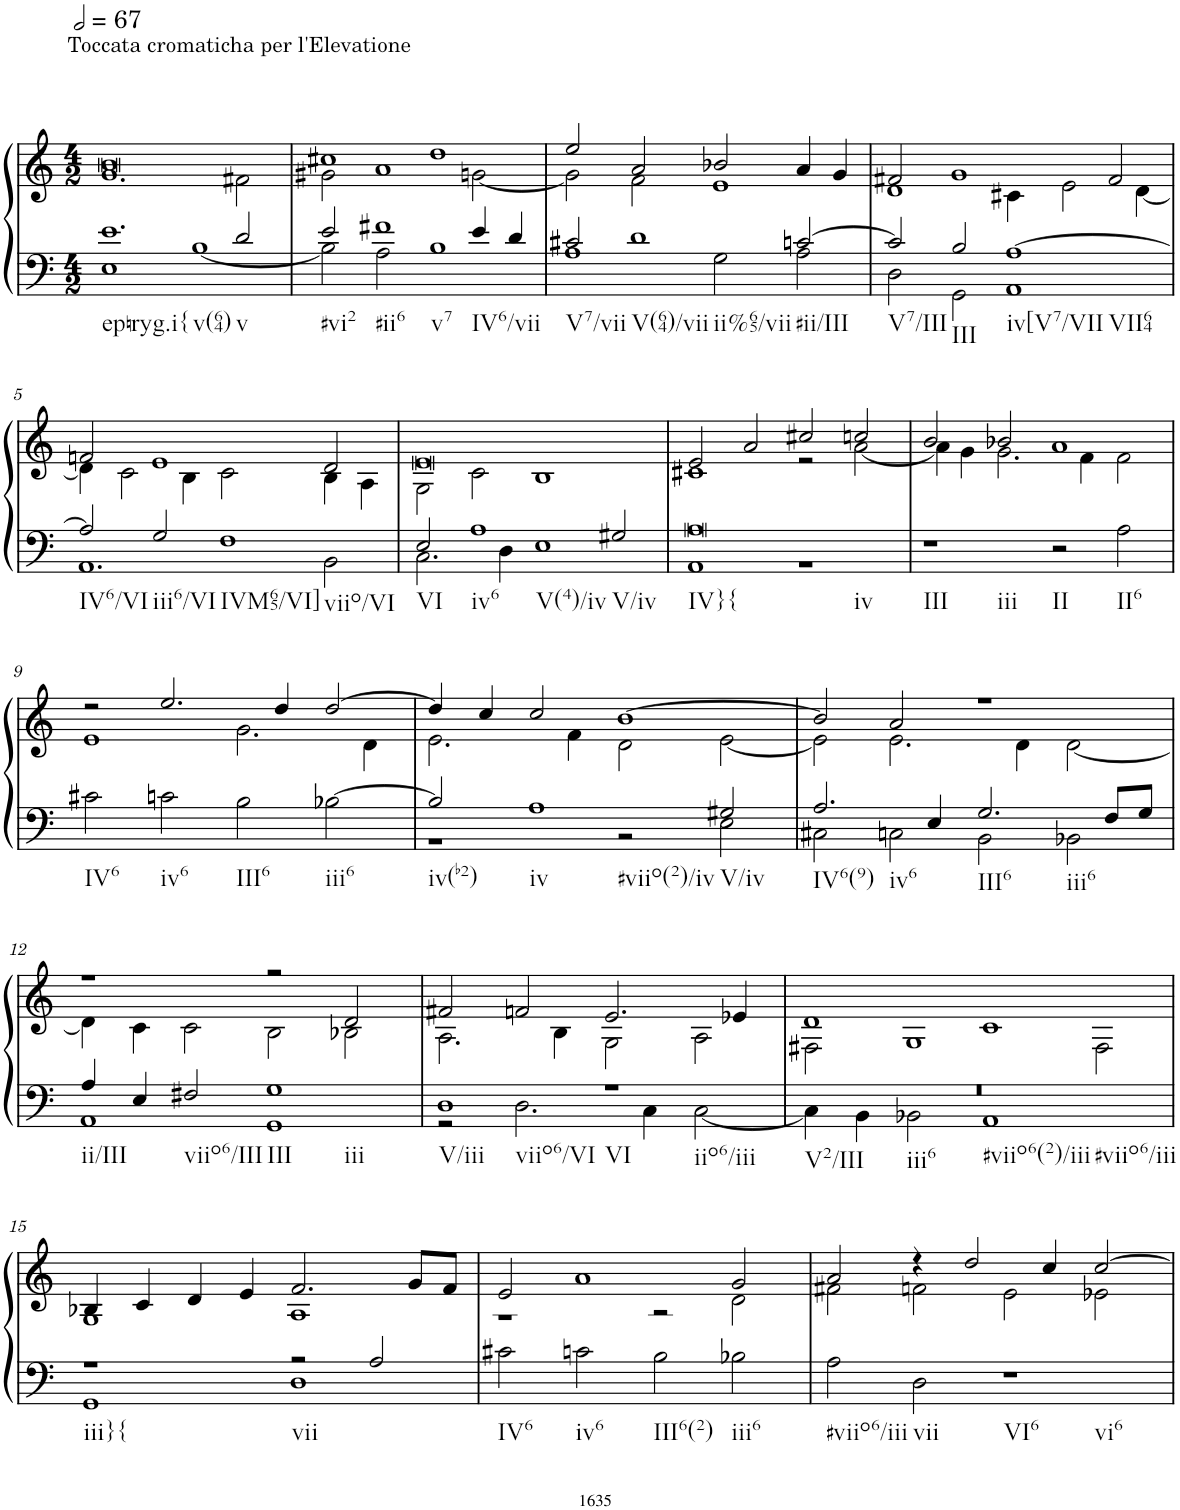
**kern	**kern
*part1	*part1
*staff2	*staff1
*I"Organ	*
*clefF4	*clefG2
*k[]	*k[]
*M4/2	*M4/2
*MM134	*MM134
=1	=1
*^	*^
!	!	!LO:TX:a:t=Toccata cromaticha per l'Elevatione	!
!LO:TX:b:t=ephryg.i{	!	!	!
!LO:TX:b:t=v(64)	!	!	!
1.e	1E	0b	1.g
.	[1B	.	.
!LO:TX:b:t=v	!	!	!
2d/	.	.	2f#X\
=2	=2	=2	=2
!LO:TX:b:t=#vi2	!	!	!
2e/	2B\]	1cc#X	2g#X\
!LO:TX:b:t=#ii6	!	!	!
!LO:TX:b:t=v7	!	!	!
1f#X	2A\	.	1a
.	1B	1dd	.
!LO:TX:b:t=IV6/vii	!	!	!
4e/	.	.	[2gn\
4d/	.	.	.
=3	=3	=3	=3
!LO:TX:b:t=V7/vii	!	!	!
2c#X/	1A	2ee/	2g\]
!LO:TX:b:t=V(64)/vii	!	!	!
!LO:TX:b:t=ii%65/vii	!	!	!
1d	.	2a/	2f\
.	2G\	2b-X/	1e
!LO:TX:b:t=#ii/III	!	!	!
[2cn/	2A\	4a/	.
.	.	4g/	.
=4	=4	=4	=4
!LO:TX:b:t=V7/III	!	!	!
2c/]	2D\	2f#X/	1d
!LO:TX:b:t=III	!	!	!
2B/	2GG\	1g	.
!LO:TX:b:t=iv[V7/VII	!	!	!
!LO:TX:b:t=VII64	!	!	!
[1A	1AA	.	4c#X\
.	.	.	2e\
.	.	2f#/	.
.	.	.	[4d\
!!LO:LB:g=z	!!
=5	=5	=5	=5
!LO:TX:b:t=IV6/VI	!	!	!
2A/]	1.AA	2fn/	4d\]
.	.	.	2c\
!LO:TX:b:t=iii6/VI	!	!	!
2G/	.	1e	.
.	.	.	4B\
!LO:TX:b:t=IVM65/VI]	!	!	!
!LO:TX:b:t=viio/VI	!	!	!
1F	.	.	2c\
.	2BB\	2d/	4B\
.	.	.	4A\
=6	=6	=6	=6
!LO:TX:b:t=VI	!	!	!
2E/	2.C\	0e	2G\
!LO:TX:b:t=iv6	!	!	!
!LO:TX:b:t=V(4)/iv	!	!	!
1A	.	.	2c\
.	4D\	.	.
.	1E	.	1B
!LO:TX:b:t=V/iv	!	!	!
2G#X/	.	.	.
=7	=7	=7	=7
!LO:TX:b:t=IV}{	!	!	!
!LO:TX:b:t=iv	!	!	!
0A	1AA	2e/	1c#X
.	.	2a/	.
.	1r	2cc#X/	2r
.	.	2ccn/	[2a\
*v	*v	*	*
=8	=8	=8
!LO:TX:b:t=III	!	!
!LO:TX:b:t=iii	!	!
1r	2b/	4a\]
.	.	4g\
.	2b-X/	2.g\
!LO:TX:b:t=II	!	!
2r	1a	.
.	.	4f\
!LO:TX:b:t=II6	!	!
2A\	.	2f\
!!LO:LB:g=z	!!
=9	=9	=9
!LO:TX:b:t=IV6	!	!
2c#X\	2r	1e
!LO:TX:b:t=iv6	!	!
2cn\	2.ee/	.
!LO:TX:b:t=III6	!	!
2B\	.	2.g\
.	4dd/	.
!LO:TX:b:t=iii6	!	!
[2B-X\	[2dd/	.
.	.	4d\
=10	=10	=10
*^	*	*
!LO:TX:b:t=iv(b2)	!	!	!
2B-/]	1r	4dd/]	2.e\
.	.	4cc/	.
!LO:TX:b:t=iv	!	!	!
!LO:TX:b:t=#viio(2)/iv	!	!	!
1A	.	2cc/	.
.	.	.	4f\
.	2r	[1b	2d\
!LO:TX:b:t=V/iv	!	!	!
2G#X/	2E\	.	[2e\
=11	=11	=11	=11
!LO:TX:b:t=IV6(9)	!	!	!
!LO:TX:b:t=iv6	!	!	!
2.A/	2C#X\	2b/]	2e\]
.	2Cn\	2a/	2.e\
4E/	.	.	.
!LO:TX:b:t=III6	!	!	!
!LO:TX:b:t=iii6	!	!	!
2.G/	2BB\	1r	.
.	.	.	4d\
.	2BB-X\	.	[2d\
8F/L	.	.	.
8G/J	.	.	.
!!LO:LB:g=z	!!
=12	=12	=12	=12
!LO:TX:b:t=ii/III	!	!	!
4A/	1AA	1r	4d\]
4E/	.	.	4c\
!LO:TX:b:t=viio6/III	!	!	!
2F#X/	.	.	2c\
!LO:TX:b:t=III	!	!	!
!LO:TX:b:t=iii	!	!	!
1G	1GG	2r	2B\
.	.	2d/	2B-X\
=13	=13	=13	=13
!LO:TX:b:t=V/iii	!	!	!
!LO:TX:b:t=viio6/VI	!	!	!
1D	2r	2f#X/	2.A\
.	2.D\	2fn/	.
.	.	.	4B\
!LO:TX:b:t=VI	!	!	!
!LO:TX:b:t=iio6/iii	!	!	!
1r	.	2.e/	2G\
.	4C\	.	.
.	[2C\	.	2A\
.	.	4e-X/	.
=14	=14	=14	=14
!LO:TX:b:t=V2/III	!	!	!
!LO:TX:b:t=iii6	!	!	!
!LO:TX:b:t=#viio6(2)/iii	!	!	!
!LO:TX:b:t=#viio6/iii	!	!	!
0r	4C\]	1d	2F#X\
.	4BB\	.	.
.	2BB-X\	.	1G
.	1AA	1c	.
.	.	.	2F#\
!!LO:LB:g=z	!!
=15	=15	=15	=15
!LO:TX:b:t=iii}{	!	!	!
1r	1GG	4B-X/	1G
.	.	4c/	.
.	.	4d/	.
.	.	4e/	.
!LO:TX:b:t=vii	!	!	!
2r	1D	2.f/	1A
2A/	.	.	.
.	.	8g/L	.
.	.	8f/J	.
*v	*v	*	*
=16	=16	=16
!LO:TX:b:t=IV6	!	!
2c#X\	2e/	1r
!LO:TX:b:t=iv6	!	!
2cn\	1a	.
!LO:TX:b:t=III6(2)	!	!
2B\	.	2r
!LO:TX:b:t=iii6	!	!
2B-X\	2g/	2d\
=17	=17	=17
!LO:TX:b:t=#viio6/iii	!	!
2A\	2a/	2f#X\
!LO:TX:b:t=vii	!	!
2D\	4r	2fn\
.	2dd/	.
!LO:TX:b:t=VI6	!	!
!LO:TX:b:t=vi6	!	!
1r	.	2e\
.	4cc/	.
.	[2cc/	2e-X\
*	*v	*v
=	=
*-	*-
